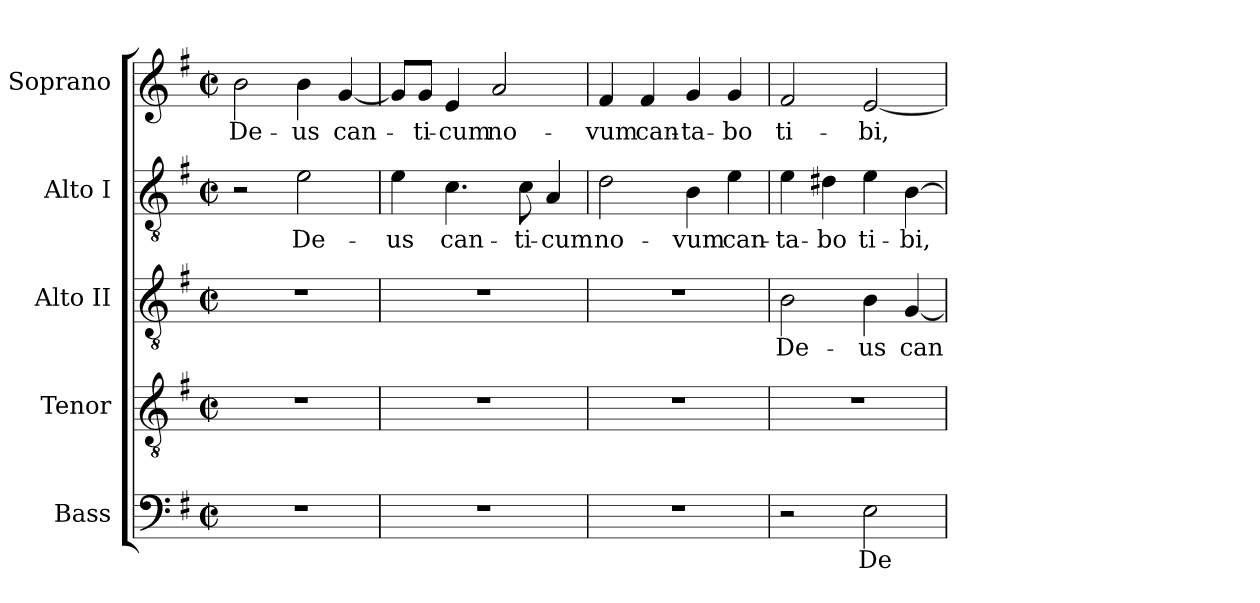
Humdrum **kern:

**kern	**text	**kern	**kern	**text	**kern	**text	**kern	**text
*part5	*part5	*part4	*part3	*part3	*part2	*part2	*part1	*part1
*staff5	*staff5	*staff4	*staff3	*staff3	*staff2	*staff2	*staff1	*staff1
*I"Bass	*	*I"Tenor	*I"Alto II	*	*I"Alto I	*	*I"Soprano	*
*	*	*	*I'T. II	*	*I'T.	*	*I'A.	*
!!LO:PB:g=z
*clefF4	*	*clefGv2	*clefGv2	*	*clefGv2	*	*clefG2	*
*	*	*	*ITrd7c12	*	*ITrd7c12	*	*	*
*k[f#]	*	*k[f#]	*k[f#]	*	*k[f#]	*	*k[f#]	*
*G:	*	*G:	*G:	*	*G:	*	*G:	*
*M2/2	*	*M2/2	*M2/2	*	*M2/2	*	*M2/2	*
*met(c|)	*	*met(c|)	*met(c|)	*	*met(c|)	*	*met(c|)	*
=1	=1	=1	=1	=1	=1	=1	=1	=1
!	!	!	!	!	!	!	!	!LO:LY:b:color=#000000
1r	.	1r	1r	.	2r	.	2bi\	De-
!	!	!	!	!	!	!LO:LY:b:color=#000000	!	!
!	!	!	!	!	!	!	!	!LO:LY:b:color=#000000
.	.	.	.	.	2Ei\	De-	4bi\	-us
!	!	!	!	!	!	!	!	!LO:LY:b:color=#000000
.	.	.	.	.	.	.	[<4gi/	can-
=2	=2	=2	=2	=2	=2	=2	=2	=2
!	!	!	!	!	!	!LO:LY:b:color=#000000	!	!
1r	.	1r	1r	.	4Ei\	-us	8gi/L]	.
!	!	!	!	!	!	!	!	!LO:LY:b:color=#000000
.	.	.	.	.	.	.	8gi/J	-ti-
!	!	!	!	!	!	!LO:LY:b:color=#000000	!	!
!	!	!	!	!	!	!	!	!LO:LY:b:color=#000000
.	.	.	.	.	4.Ci\	can-	4ei/	-cum
!	!	!	!	!	!	!	!	!LO:LY:b:color=#000000
.	.	.	.	.	.	.	2ai/	no-
!	!	!	!	!	!	!LO:LY:b:color=#000000	!	!
.	.	.	.	.	8Ci\	-ti-	.	.
!	!	!	!	!	!	!LO:LY:b:color=#000000	!	!
.	.	.	.	.	4AAi/	-cum	.	.
=3	=3	=3	=3	=3	=3	=3	=3	=3
!	!	!	!	!	!	!LO:LY:b:color=#000000	!	!
!	!	!	!	!	!	!	!	!LO:LY:b:color=#000000
1r	.	1r	1r	.	2Di\	no-	4f#i/	-vum
!	!	!	!	!	!	!	!	!LO:LY:b:color=#000000
.	.	.	.	.	.	.	4f#i/	can-
!	!	!	!	!	!	!LO:LY:b:color=#000000	!	!
!	!	!	!	!	!	!	!	!LO:LY:b:color=#000000
.	.	.	.	.	4BBi\	-vum	4gi/	-ta-
!	!	!	!	!	!	!LO:LY:b:color=#000000	!	!
!	!	!	!	!	!	!	!	!LO:LY:b:color=#000000
.	.	.	.	.	4Ei\	can-	4gi/	-bo
=4	=4	=4	=4	=4	=4	=4	=4	=4
!	!	!	!	!LO:LY:b:color=#000000	!	!	!	!
!	!	!	!	!	!	!LO:LY:b:color=#000000	!	!
!	!	!	!	!	!	!	!	!LO:LY:b:color=#000000
2r	.	1r	2BBi\	De-	4Ei\	-ta-	2f#i/	ti-
!	!	!	!	!	!	!LO:LY:b:color=#000000	!	!
.	.	.	.	.	4D#Xi\	-bo	.	.
!	!LO:LY:b:color=#000000	!	!	!	!	!	!	!
!	!	!	!	!LO:LY:b:color=#000000	!	!	!	!
!	!	!	!	!	!	!LO:LY:b:color=#000000	!	!
!	!	!	!	!	!	!	!	!LO:LY:b:color=#000000
2Ei\	De-	.	4BBi\	-us	4Ei\	ti-	[<2ei/	-bi,
!	!	!	!	!LO:LY:b:color=#000000	!	!	!	!
!	!	!	!	!	!	!LO:LY:b:color=#000000	!	!
.	.	.	[<4GGi/	can-	[>4BBi\	-bi,	.	.
=	=	=	=	=	=	=	=	=
*-	*-	*-	*-	*-	*-	*-	*-	*-
